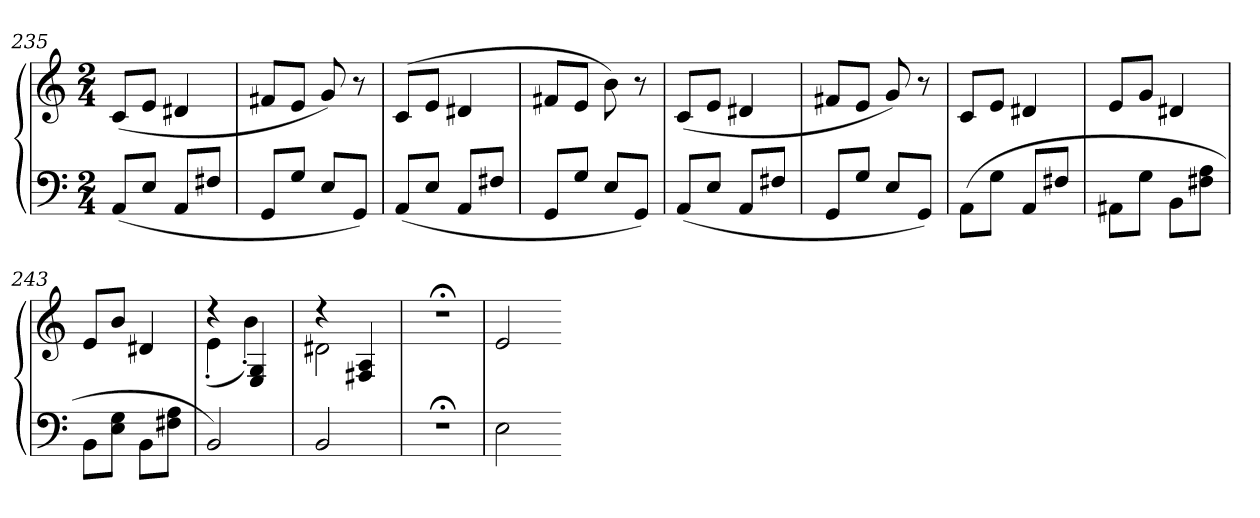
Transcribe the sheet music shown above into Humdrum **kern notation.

**kern	**kern
*part1	*part1
*staff2	*staff1
*clefF4	*clefG2
*k[]	*k[]
*a:	*a:
*M2/4	*M2/4
=235	=235
(8AAL	(8cL
8EJ	8eJ
8AAL	4d#X
8F#XJ	.
=236	=236
8GGL	8f#XL
8GJ	8eJ
8EL	8g)
8GGJ)	8r
=237	=237
(8AAL	(8cL
8EJ	8eJ
8AAL	4d#X
8F#XJ	.
=238	=238
8GGL	8f#XL
8GJ	8eJ
8EL	8b)
8GGJ)	8r
=239	=239
(8AAL	(8cL
8EJ	8eJ
8AAL	4d#X
8F#XJ	.
=240	=240
8GGL	8f#XL
8GJ	8eJ
8EL	8g)
8GGJ)	8r
=241	=241
(8AAL	8cL
8GJ	8eJ
8AAL	4d#X
8F#XJ	.
=242	=242
8AA#XL	8eL
8GJ	8gJ
8BBL	4d#X
8F#X 8AJ	.
=243	=243
8BBL	8eL
8E 8GJ	8bJ
8BBL	4d#X
8F#X 8AJ	.
=244	=244
*	*^
2BB)	4r	(4e'
.	4E 4G	4b')
=245	=245	=245
2BB	4r	2d#X
.	4F#X 4A	.
*	*v	*v
=246	=246
2r;<	2r;<
=247	=247
2E	2e
=-	=-
*-	*-
